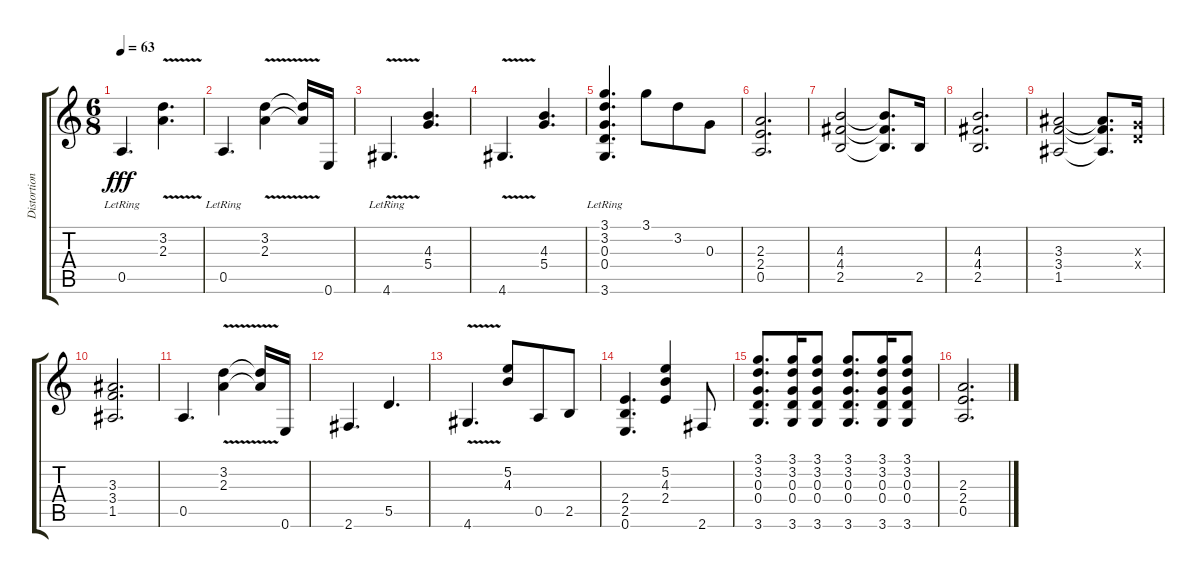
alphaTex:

\track ("Distortion Guitar" "Distortion") {instrument distortionguitar}
\staff {score tabs}
\tuning (E4 B3 G3 D3 A2 E2) {hide}
\ts (6 8)
\tempo 63
\clef g2
\ks c
0.5{lr}.4{d dy fff} (3.2{v} 2.3).4{d} |
0.5{lr}.4{d} (3.2{v} 2.3).4 (3.2{t} 2.3{t}).16 0.6.16 |
4.6{v lr}.4{d} (4.3 5.4).4{d} |
4.6{v}.4{d} (4.3 5.4).4{d} |
(3.1{lr} 3.2{lr} 0.3{lr} 0.4{lr} 3.6{lr}).4{d} 3.1.8 3.2.8 0.3.8 |
(2.3 2.4 0.5).2{d} |
(4.3 4.4 2.5).2{volume 12} (4.3{t} 4.4{t} 2.5{t}).8{d} 2.5.16 |
(4.3 4.4 2.5).2{d} |
(3.3 3.4 1.5).2 (3.3{t} 3.4{t} 1.5{t}).8{d} (0.3{x} 0.4{x}).16 |
(3.3 3.4 1.5).2{d} |
0.5.4{d} (3.2{v} 2.3).4 (3.2{t} 2.3{t}).16 0.6.16 |
2.6.4{d} 5.5.4{d} |
4.6{v}.4{d} (5.2 4.3).8 0.5.8 2.5.8 |
(2.4 2.5 0.6).4{d} (5.2 4.3 2.4).4 2.6.8 |
(3.1 3.2 0.3 0.4 3.6).8{d} (3.1 3.2 0.3 0.4 3.6).16 (3.1 3.2 0.3 0.4 3.6).8 (3.1 3.2 0.3 0.4 3.6).8{d} (3.1 3.2 0.3 0.4 3.6).16 (3.1 3.2 0.3 0.4 3.6).8 |
(2.3 2.4 0.5).2{d}
